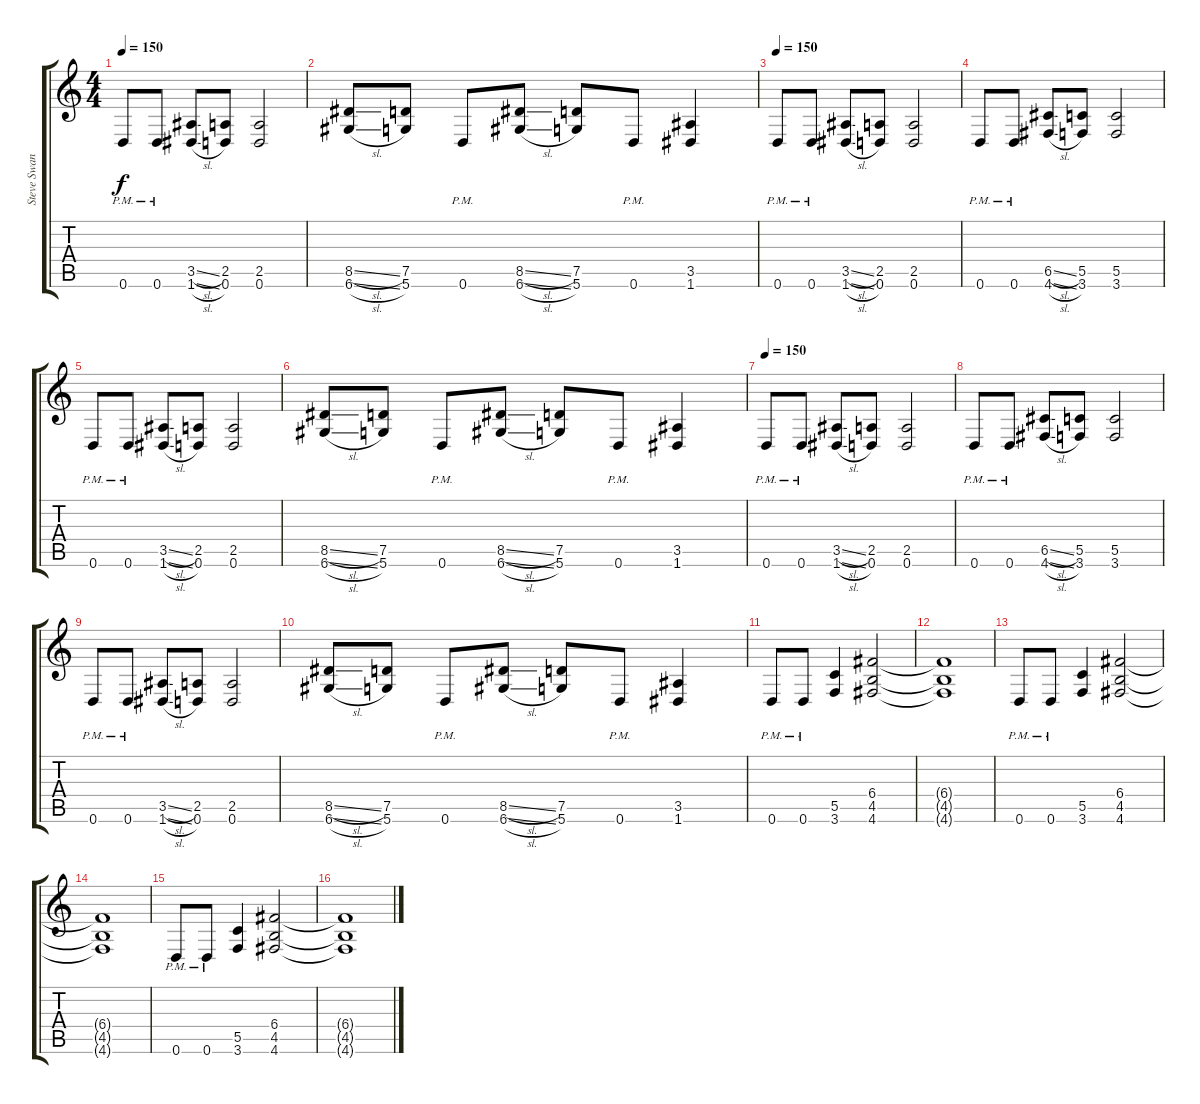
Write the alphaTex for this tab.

\track ("Steve Swanson (Rythm Guitar)" "Steve Swan") {instrument distortionguitar}
\staff {score tabs}
\tuning (D4 A3 F3 C3 G2 D2) {hide}
\ts (4 4)
\tempo 150
\clef g2
\ks c
0.6{pm}.8{dy f} 0.6{pm}.8 (3.5{sl} 1.6{sl}).8 (2.5 0.6).8 (2.5 0.6).2 |
(8.5{sl} 6.6{sl}).8 (7.5 5.6).8 0.6{pm}.8 (8.5{sl} 6.6{sl}).8 (7.5 5.6).8 0.6{pm}.8 (3.5 1.6).4 |
\tempo 150
0.6{pm}.8 0.6{pm}.8 (3.5{sl} 1.6{sl}).8 (2.5 0.6).8 (2.5 0.6).2 |
0.6{pm}.8 0.6{pm}.8 (6.5{sl} 4.6{sl}).8 (5.5 3.6).8 (5.5 3.6).2 |
0.6{pm}.8 0.6{pm}.8 (3.5{sl} 1.6{sl}).8 (2.5 0.6).8 (2.5 0.6).2 |
(8.5{sl} 6.6{sl}).8 (7.5 5.6).8 0.6{pm}.8 (8.5{sl} 6.6{sl}).8 (7.5 5.6).8 0.6{pm}.8 (3.5 1.6).4 |
\tempo 150
0.6{pm}.8 0.6{pm}.8 (3.5{sl} 1.6{sl}).8 (2.5 0.6).8 (2.5 0.6).2 |
0.6{pm}.8 0.6{pm}.8 (6.5{sl} 4.6{sl}).8 (5.5 3.6).8 (5.5 3.6).2 |
0.6{pm}.8 0.6{pm}.8 (3.5{sl} 1.6{sl}).8 (2.5 0.6).8 (2.5 0.6).2 |
(8.5{sl} 6.6{sl}).8 (7.5 5.6).8 0.6{pm}.8 (8.5{sl} 6.6{sl}).8 (7.5 5.6).8 0.6{pm}.8 (3.5 1.6).4 |
0.6{pm}.8 0.6{pm}.8 (5.5 3.6).4 (6.4 4.5 4.6).2 |
(6.4{t} 4.5{t} 4.6{t}).1 |
0.6{pm}.8 0.6{pm}.8 (5.5 3.6).4 (6.4 4.5 4.6).2 |
(6.4{t} 4.5{t} 4.6{t}).1 |
0.6{pm}.8 0.6{pm}.8 (5.5 3.6).4 (6.4 4.5 4.6).2 |
(6.4{t} 4.5{t} 4.6{t}).1
